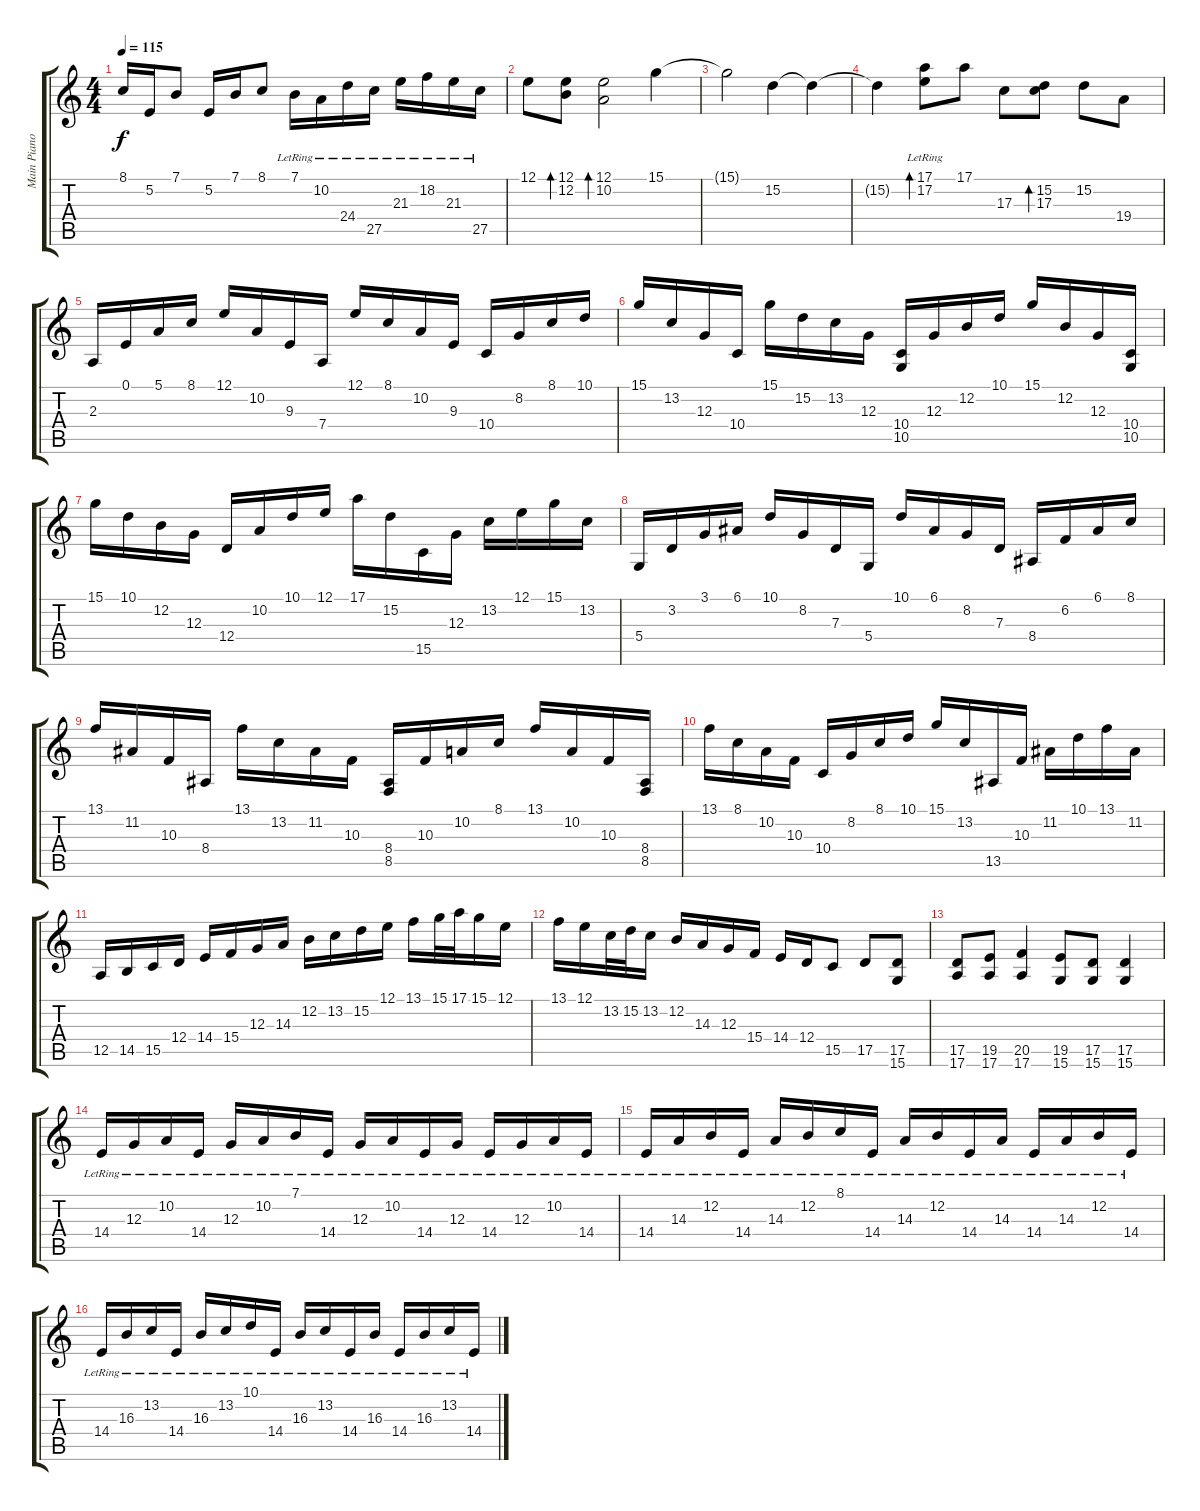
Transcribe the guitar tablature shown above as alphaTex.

\track ("Main Piano" "Main Piano") {instrument acousticgrandpiano}
\staff {score tabs}
\tuning (E4 B3 G3 D3 A2 E2) {hide}
\ts (4 4)
\tempo 115
\clef g2
\ks c
8.1.16{dy f} 5.2.16 7.1.8 5.2.16 7.1.16 8.1.8 7.1{lr}.16 10.2{lr}.16 24.4{lr}.16 27.5{lr}.16 21.3{lr}.16 18.2{lr}.16 21.3{lr}.16 27.5{lr}.16 |
12.1.8 (12.1 12.2).8{bd 60} (12.1 10.2).2{bd 60} 15.1.4 |
15.1{t}.2 15.2.4 15.2{t}.4 |
15.2{t}.4 (17.1 17.2{lr}).8{bd 60} 17.1.8 17.3.8 (15.2 17.3).8{bd 120} 15.2.8 19.4.8 |
2.3.16 0.1.16 5.1.16 8.1.16 12.1.16 10.2.16 9.3.16 7.4.16 12.1.16 8.1.16 10.2.16 9.3.16 10.4.16 8.2.16 8.1.16 10.1.16 |
15.1.16 13.2.16 12.3.16 10.4.16 15.1.16 15.2.16 13.2.16 12.3.16 (10.4 10.5).16 12.3.16 12.2.16 10.1.16 15.1.16 12.2.16 12.3.16 (10.4 10.5).16 |
15.1.16 10.1.16 12.2.16 12.3.16 12.4.16 10.2.16 10.1.16 12.1.16 17.1.16 15.2.16 15.5.16 12.3.16 13.2.16 12.1.16 15.1.16 13.2.16 |
5.4.16 3.2.16 3.1.16 6.1.16 10.1.16 8.2.16 7.3.16 5.4.16 10.1.16 6.1.16 8.2.16 7.3.16 8.4.16 6.2.16 6.1.16 8.1.16 |
13.1.16 11.2.16 10.3.16 8.4.16 13.1.16 13.2.16 11.2.16 10.3.16 (8.4 8.5).16 10.3.16 10.2.16 8.1.16 13.1.16 10.2.16 10.3.16 (8.4 8.5).16 |
13.1.16 8.1.16 10.2.16 10.3.16 10.4.16 8.2.16 8.1.16 10.1.16 15.1.16 13.2.16 13.5.16 10.3.16 11.2.16 10.1.16 13.1.16 11.2.16 |
12.5.16 14.5.16 15.5.16 12.4.16 14.4.16 15.4.16 12.3.16 14.3.16 12.2.16 13.2.16 15.2.16 12.1.16 13.1.16 15.1.32 17.1.32 15.1.16 12.1.16 |
13.1.16 12.1.16 13.2.32 15.2.32 13.2.16 12.2.16 14.3.16 12.3.16 15.4.16 14.4.16 12.4.16 15.5.8 17.5.8 (17.5 15.6).8 |
(17.5 17.6).8 (19.5 17.6).8 (20.5 17.6).4 (19.5 15.6).8 (17.5 15.6).8 (17.5 15.6).4 |
14.4{lr}.16 12.3{lr}.16 10.2{lr}.16 14.4{lr}.16 12.3{lr}.16 10.2{lr}.16 7.1{lr}.16 14.4{lr}.16 12.3{lr}.16 10.2{lr}.16 14.4{lr}.16 12.3{lr}.16 14.4{lr}.16 12.3{lr}.16 10.2{lr}.16 14.4{lr}.16 |
14.4{lr}.16 14.3{lr}.16 12.2{lr}.16 14.4{lr}.16 14.3{lr}.16 12.2{lr}.16 8.1{lr}.16 14.4{lr}.16 14.3{lr}.16 12.2{lr}.16 14.4{lr}.16 14.3{lr}.16 14.4{lr}.16 14.3{lr}.16 12.2{lr}.16 14.4{lr}.16 |
14.4{lr}.16 16.3{lr}.16 13.2{lr}.16 14.4{lr}.16 16.3{lr}.16 13.2{lr}.16 10.1{lr}.16 14.4{lr}.16 16.3{lr}.16 13.2{lr}.16 14.4{lr}.16 16.3{lr}.16 14.4{lr}.16 16.3{lr}.16 13.2{lr}.16 14.4{lr}.16
